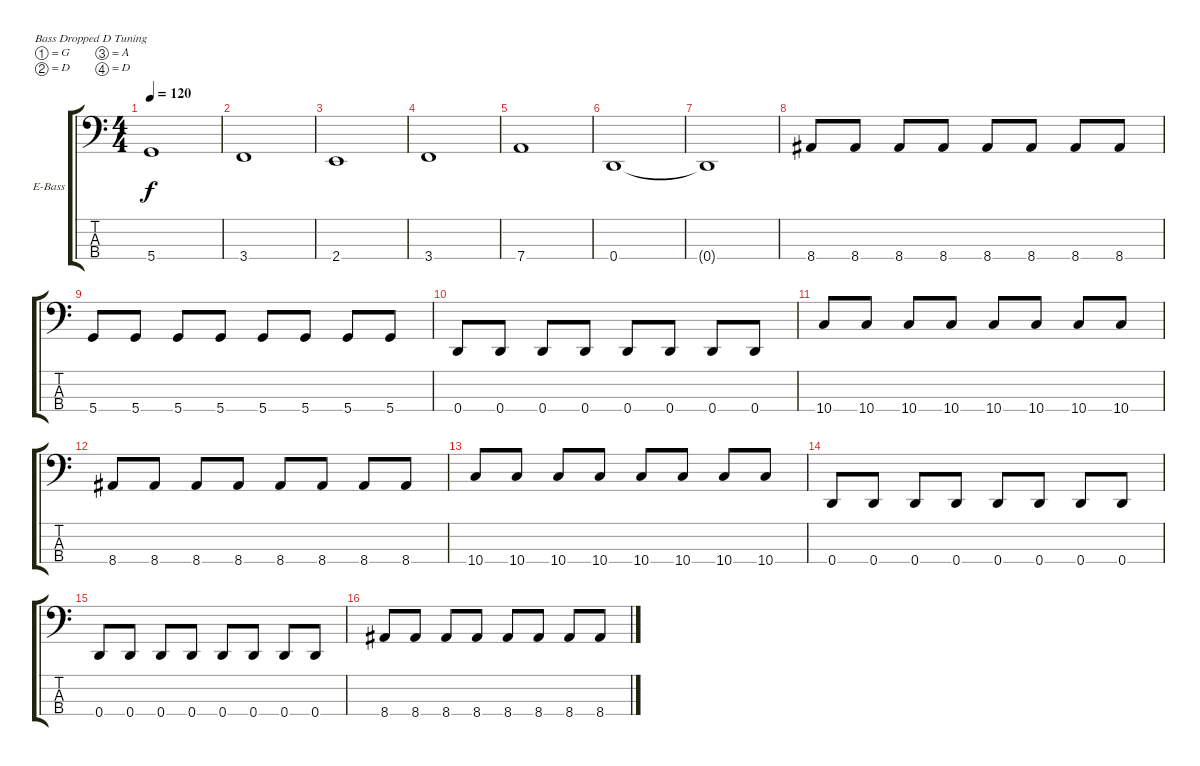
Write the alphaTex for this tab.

\bracketExtendMode groupsimilarinstruments
\firstSystemTrackNameOrientation horizontal
\otherSystemsTrackNameOrientation horizontal
\track ("Bass guitar (Oliver)" "E-Bass") {instrument electricbassfinger}
\staff {score tabs}
\tuning (G2 D2 A1 D1)
\ts (4 4)
\tempo 120
\clef f4
\ks c
5.4.1{dy f} |
3.4.1 |
2.4.1 |
3.4.1 |
7.4.1 |
0.4.1 |
0.4{t}.1 |
8.4.8 8.4.8 8.4.8 8.4.8 8.4.8 8.4.8 8.4.8 8.4.8 |
5.4.8 5.4.8 5.4.8 5.4.8 5.4.8 5.4.8 5.4.8 5.4.8 |
0.4.8 0.4.8 0.4.8 0.4.8 0.4.8 0.4.8 0.4.8 0.4.8 |
10.4.8 10.4.8 10.4.8 10.4.8 10.4.8 10.4.8 10.4.8 10.4.8 |
8.4.8 8.4.8 8.4.8 8.4.8 8.4.8 8.4.8 8.4.8 8.4.8 |
10.4.8 10.4.8 10.4.8 10.4.8 10.4.8 10.4.8 10.4.8 10.4.8 |
0.4.8 0.4.8 0.4.8 0.4.8 0.4.8 0.4.8 0.4.8 0.4.8 |
0.4.8 0.4.8 0.4.8 0.4.8 0.4.8 0.4.8 0.4.8 0.4.8 |
8.4.8 8.4.8 8.4.8 8.4.8 8.4.8 8.4.8 8.4.8 8.4.8
